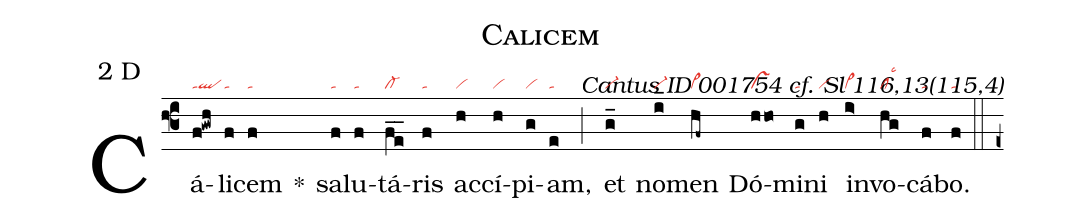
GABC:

name: Calicem;
mode: 2;
mode-differentia: D;
commentary: Cantus ID 001754 cf. Sl 116,13(115,4);
nabc-lines: 1;
%%
(f3)

Cá(f!gwh|taql)li(f|ta)cem(f|ta) *() sa(f|ta)lu(f|ta)tá(fe__|cl-)ris(f|ta) ac(h|vi)cí(h|vi)pi(g|vi)am,(e|ta) (;) et(g_|vi-) no(i_|vi-)men(hf~|vi>) Dó(hho|vs)mi(g|ta)ni(h|vi) in(i>|vi>)vo(hg|cllsc3)cá(f|ta)bo.(f|ta)

(::)

(e+)
